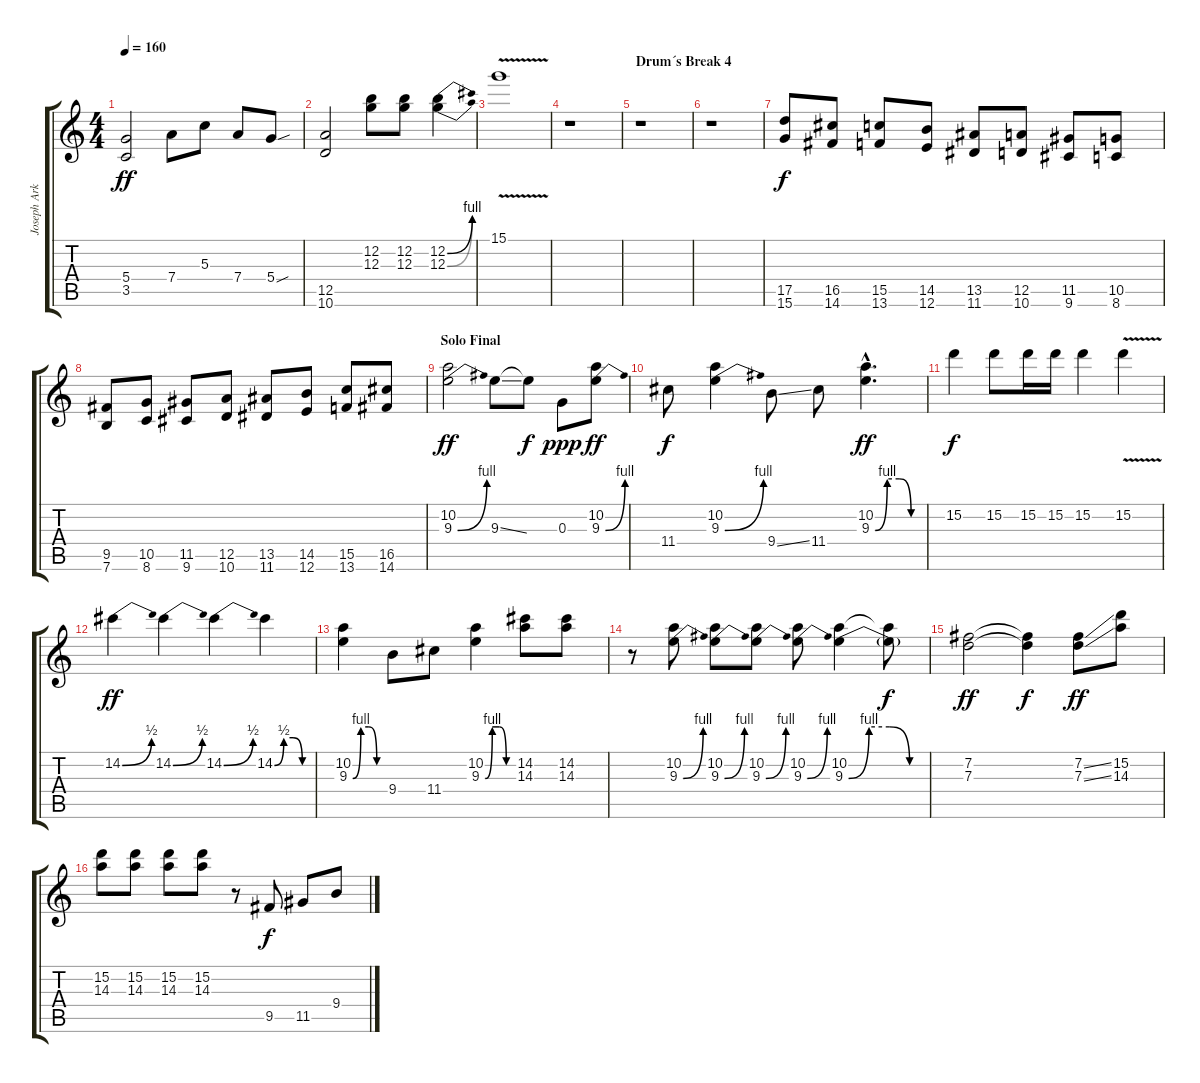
\track ("Joseph Arkansas" "Joseph Ark") {instrument distortionguitar}
\staff {score tabs}
\tuning (E4 B3 G3 D3 A2 E2) {hide}
\ts (4 4)
\tempo 160
\clef g2
\ks c
(5.4 3.5).2{dy ff} 7.4.8 5.3.8 7.4.8 5.4{sou}.8 |
(12.5 10.6).2 (12.2 12.3).8 (12.2 12.3).8 (12.2{be (bend 0 0 60 4)} 12.3{be (bend 0 0 60 4)}).4 |
15.1{v}.1 |
r.1 |
\section ("" "Drum´s Break 4")
r.1 |
r.1 |
(17.5 15.6).8{dy f} (16.5 14.6).8 (15.5 13.6).8 (14.5 12.6).8 (13.5 11.6).8 (12.5 10.6).8 (11.5 9.6).8 (10.5 8.6).8 |
(9.5 7.6).8 (10.5 8.6).8 (11.5 9.6).8 (12.5 10.6).8 (13.5 11.6).8 (14.5 12.6).8 (15.5 13.6).8 (16.5 14.6).8 |
\section ("" "Solo Final")
(10.2 9.3{be (bend 0 0 60 4)}).2{dy ff} 9.3{ss}.8 9.3{t}.8{dy f} 0.3.8{dy ppp} (10.2 9.3{be (bend 0 0 60 4)}).8{dy ff} |
11.4.8{dy f} (10.2 9.3{be (bend 0 0 60 4)}).4 9.4{ss}.8 11.4.8 (10.2{hac} 9.3{be (custom 0 0 15 4 30 4 45 0 60 0) hac}).4{d dy ff} |
15.2.4{dy f} 15.2.8 15.2.16 15.2.16 15.2.4 15.2{v}.4 |
14.2{be (bend 0 0 60 2)}.4{dy ff} 14.2{be (bend 0 0 60 2)}.4 14.2{be (bend 0 0 60 2)}.4 14.2{be (custom 0 0 15 2 30 2 45 0 60 0)}.4 |
(10.2 9.3{be (custom 0 0 15 4 30 4 45 0 60 0)}).4 9.4.8 11.4.8 (10.2 9.3{be (custom 0 0 15 4 30 4 45 0 60 0)}).4 (14.2 14.3).8 (14.2 14.3).8 |
r.8 (10.2 9.3{be (bend 0 0 60 4)}).8 (10.2 9.3{be (bend 0 0 60 4)}).8 (10.2 9.3{be (bend 0 0 60 4)}).8 (10.2 9.3{be (bend 0 0 60 4)}).8 (10.2 9.3{be (custom 0 0 15 4 30 4 45 0 60 0)}).4 (10.2{t} 9.3{t}).8{dy f} |
(7.2 7.3).2{dy ff} (7.2{t} 7.3{t}).4{dy f} (7.2{ss} 7.3{ss}).8{dy ff} (15.2 14.3).8 |
(15.2 14.3).8 (15.2 14.3).8 (15.2 14.3).8 (15.2 14.3).8 r.8 9.5.8{dy f} 11.5.8 9.4.8
